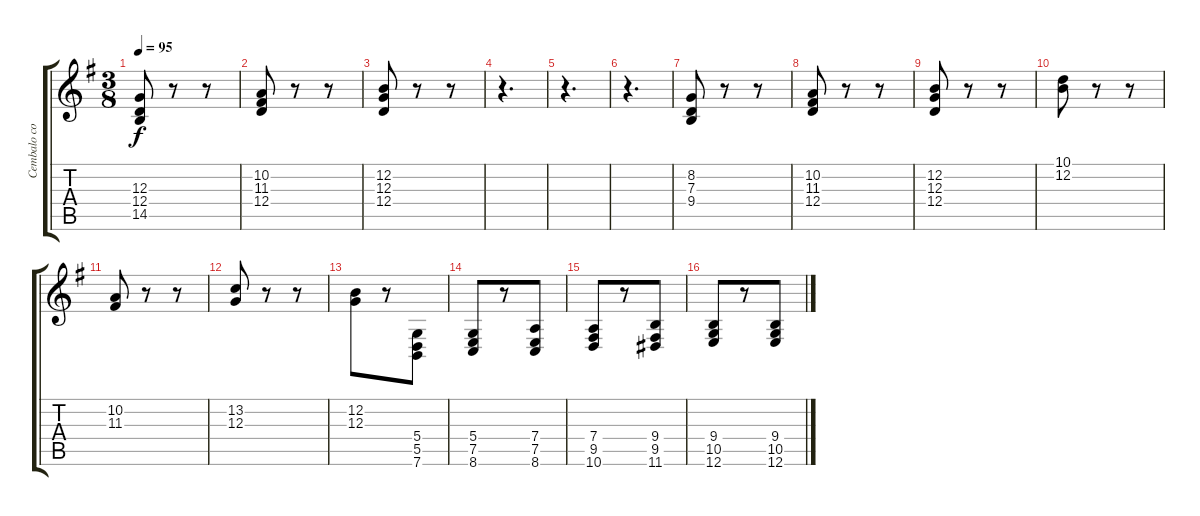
\track ("Cembalo concertato." "Cembalo co") {instrument harpsichord}
\staff {score tabs}
\tuning (E4 B3 G3 D3 A2 E2) {hide}
\ts (3 8)
\tempo 95
\clef g2
\ks g
(12.3 12.4 14.5).8{dy f} r.8 r.8 |
(10.2 11.3 12.4).8 r.8 r.8 |
(12.2 12.3 12.4).8 r.8 r.8 |
r.4{d} |
r.4{d} |
r.4{d} |
(8.2 7.3 9.4).8 r.8 r.8 |
(10.2 11.3 12.4).8 r.8 r.8 |
(12.2 12.3 12.4).8 r.8 r.8 |
(10.1 12.2).8 r.8 r.8 |
(10.2 11.3).8 r.8 r.8 |
(13.2 12.3).8 r.8 r.8 |
(12.2 12.3).8 r.8 (5.4 5.5 7.6).8{beam Down} |
(5.4 7.5 8.6).8 r.8 (7.4 7.5 8.6).8 |
(7.4 9.5 10.6).8 r.8 (9.4 9.5 11.6).8 |
(9.4 10.5 12.6).8 r.8 (9.4 10.5 12.6).8
